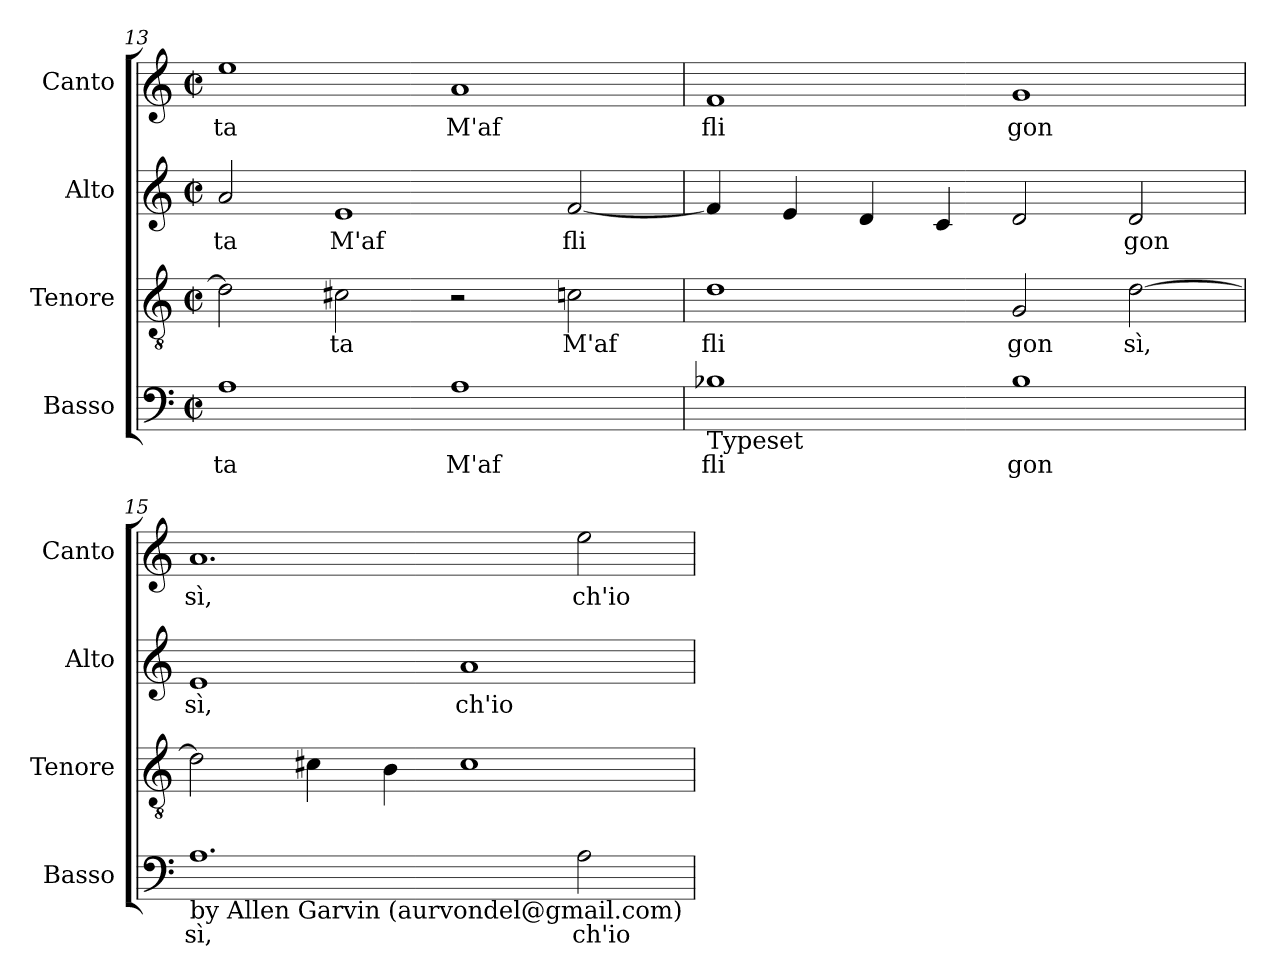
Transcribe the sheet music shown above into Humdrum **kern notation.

**kern	**text	**kern	**text	**kern	**text	**kern	**text
*part4	*part4	*part3	*part3	*part2	*part2	*part1	*part1
*staff4	*staff4	*staff3	*staff3	*staff2	*staff2	*staff1	*staff1
*I"Basso	*	*I"Tenore	*	*I"Alto	*	*I"Canto	*
*I'Basso	*	*I'Tenore	*	*I'Alto	*	*I'Canto	*
*clefF4	*	*clefGv2	*	*clefG2	*	*clefG2	*
*k[]	*	*k[]	*	*k[]	*	*k[]	*
*C:	*	*C:	*	*C:	*	*C:	*
*M2/2	*	*M2/2	*	*M2/2	*	*M2/2	*
*met(c|)	*	*met(c|)	*	*met(c|)	*	*met(c|)	*
=13	=13	=13	=13	=13	=13	=13	=13
!	!LO:LY:b:cj	!	!LO:LY:b:cj	!	!LO:LY:b:cj	!	!LO:LY:b:cj
1A	ta	2d\]	.	2a/	ta	1ee	ta
!	!	!	!LO:LY:b:cj	!	!LO:LY:b:cj	!	!
.	.	2c#X\	ta	1e	M'af	.	.
!	!LO:LY:b:cj	!	!	!	!	!	!LO:LY:b:cj
1A	M'af	2r	.	.	.	1a	M'af
!	!	!	!LO:LY:b:cj	!	!LO:LY:b:cj	!	!
.	.	2c\	M'af	[<2f/	fli	.	.
=14	=14	=14	=14	=14	=14	=14	=14
!LO:TX:b:t=Typeset	!	!	!	!	!	!	!
!	!LO:LY:b:cj	!	!LO:LY:b:cj	!	!LO:LY:b:cj	!	!LO:LY:b:cj
1B-X	fli	1d	fli	4f/]	.	1f	fli
!	!	!	!	!	!LO:LY:b:cj	!	!
.	.	.	.	4e/	.	.	.
!	!	!	!	!	!LO:LY:b:cj	!	!
.	.	.	.	4d/	.	.	.
!	!	!	!	!	!LO:LY:b:cj	!	!
.	.	.	.	4c/	.	.	.
!	!LO:LY:b:cj	!	!LO:LY:b:cj	!	!LO:LY:b:cj	!	!LO:LY:b:cj
1B-	gon	2G/	gon	2d/	.	1g	gon
!	!	!	!LO:LY:b:cj	!	!LO:LY:b:cj	!	!
.	.	[>2d\	sì,	2d/	gon	.	.
=15	=15	=15	=15	=15	=15	=15	=15
!LO:TX:b:t=by Allen Garvin (aurvondel@gmail.com)	!	!	!	!	!	!	!
!	!LO:LY:b:cj	!	!LO:LY:b:cj	!	!LO:LY:b:cj	!	!LO:LY:b:cj
1.A	sì,	2d\]	.	1e	sì,	1.a	sì,
!	!	!	!LO:LY:b:cj	!	!	!	!
.	.	4c#\	.	.	.	.	.
!	!	!	!LO:LY:b:cj	!	!	!	!
.	.	4B\	.	.	.	.	.
!	!	!	!LO:LY:b:cj	!	!LO:LY:b:cj	!	!
.	.	1c#	.	1a	ch'io	.	.
!	!LO:LY:b:cj	!	!	!	!	!	!LO:LY:b:cj
2A\	ch'io	.	.	.	.	2ee\	ch'io
=	=	=	=	=	=	=	=
*-	*-	*-	*-	*-	*-	*-	*-
